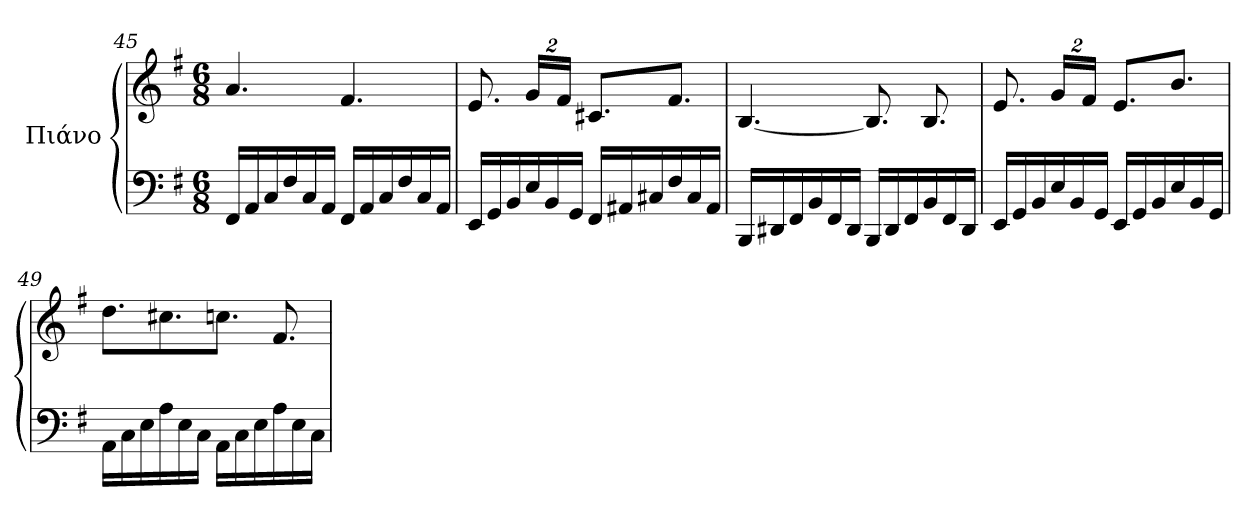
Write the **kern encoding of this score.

**kern	**kern
*part1	*part1
*staff2	*staff1
*I"Πιάνο	*
*clefF4	*clefG2
*k[f#]	*k[f#]
*M6/8	*M6/8
=45	=45
16FF#/LL	4.a/
16AA/	.
16C/	.
16F#/	.
16C/	.
16AA/JJ	.
16FF#/LL	4.f#/
16AA/	.
16C/	.
16F#/	.
16C/	.
16AA/JJ	.
=46	=46
16EE/LL	8.e/
16GG/	.
16BB/	.
*	*Xbrackettup
16E/	32%3g/LL
16BB/	.
.	32%3f#/JJ
16GG/JJ	.
16FF#/LL	8.c#X/L
16AA#X/	.
16C#X/	.
16F#/	8.f#/J
16C#/	.
16AA#/JJ	.
!!LO:LB:g=z
=47	=47
16BBB/LL	[4.B/
16DD#X/	.
16FF#/	.
16BB/	.
16FF#/	.
16DD#/JJ	.
16BBB/LL	8.B/]
16DD#/	.
16FF#/	.
16BB/	8.B/
16FF#/	.
16DD#/JJ	.
=48	=48
16EE/LL	8.e/
16GG/	.
16BB/	.
16E/	32%3g/LL
16BB/	.
.	32%3f#/JJ
16GG/JJ	.
16EE/LL	8.e/L
16GG/	.
16BB/	.
16E/	8.b/J
16BB/	.
16GG/JJ	.
=49	=49
16AA\LL	8.dd\L
16C\	.
16E\	.
16A\	8.cc#X\
16E\	.
16C\JJ	.
16AA\LL	8.ccn\J
16C\	.
16E\	.
16A\	8.f#/
16E\	.
16C\JJ	.
=	=
*-	*-
